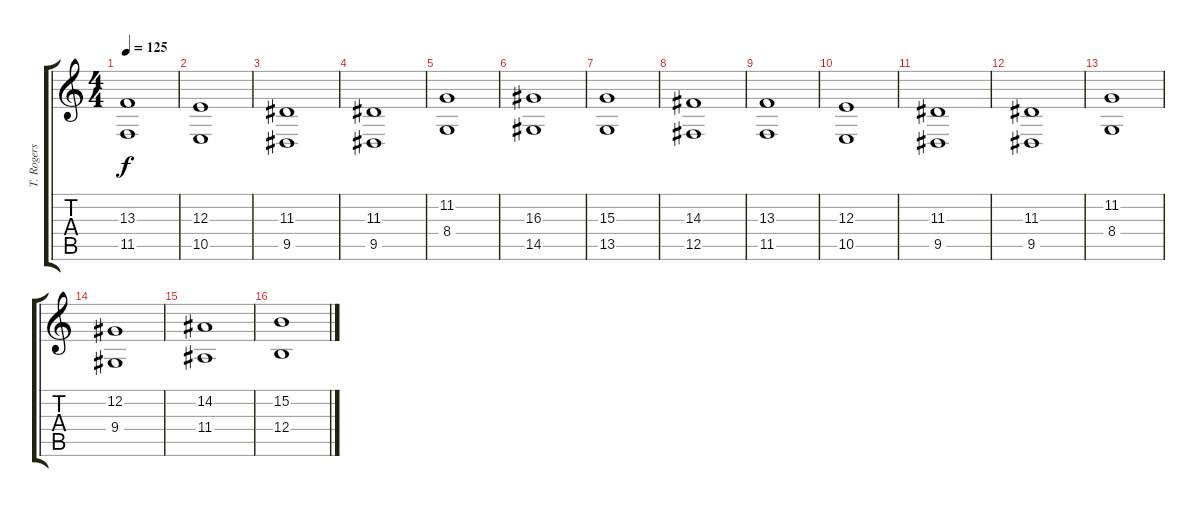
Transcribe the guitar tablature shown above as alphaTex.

\track ("T. Rogers Keys/Piano" "T. Rogers ") {instrument acousticgrandpiano}
\staff {score tabs}
\tuning (Db4 Ab3 E3 B2 Gb2 Db2) {hide}
\ts (4 4)
\tempo 125
\clef g2
\ks c
(13.3 11.5).1{dy f} |
(12.3 10.5).1 |
(11.3 9.5).1 |
(11.3 9.5).1 |
(11.2 8.4).1 |
(16.3 14.5).1 |
(15.3 13.5).1 |
(14.3 12.5).1 |
(13.3 11.5).1 |
(12.3 10.5).1 |
(11.3 9.5).1 |
(11.3 9.5).1 |
(11.2 8.4).1 |
(12.2 9.4).1 |
(14.2 11.4).1 |
(15.2 12.4).1
